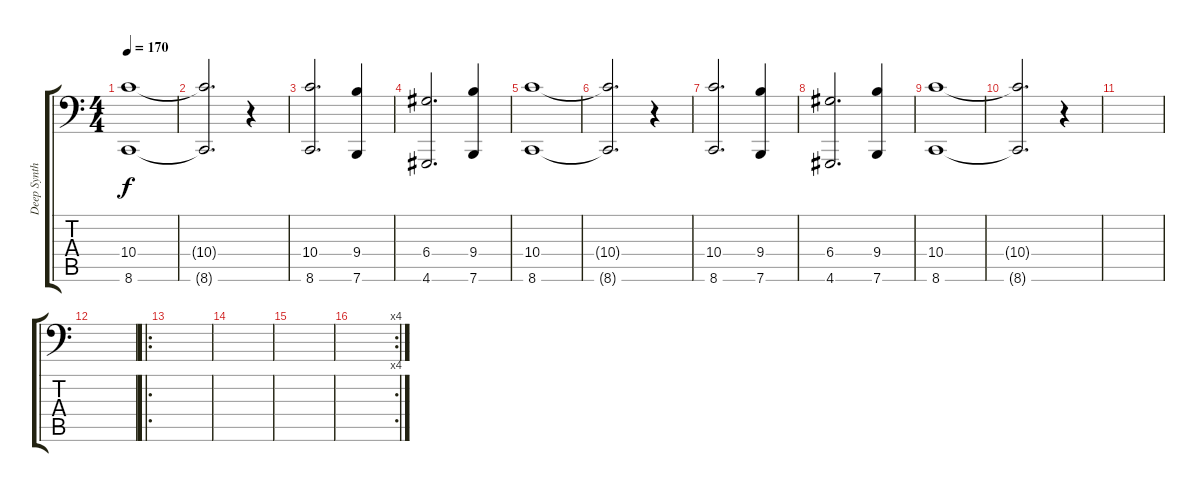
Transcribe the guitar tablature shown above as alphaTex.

\track ("Deep Synth." "Deep Synth") {instrument stringensemble1}
\staff {score tabs}
\tuning (E4 B3 G3 D3 A2 E1) {hide}
\ts (4 4)
\tempo 170
\clef f4
\ks c
(10.4 8.6).1{dy f} |
(10.4{t} 8.6{t}).2{d} r.4 |
(10.4 8.6).2{d} (9.4 7.6).4 |
(6.4 4.6).2{d} (9.4 7.6).4 |
(10.4 8.6).1 |
(10.4{t} 8.6{t}).2{d} r.4 |
(10.4 8.6).2{d} (9.4 7.6).4 |
(6.4 4.6).2{d} (9.4 7.6).4 |
(10.4 8.6).1 |
(10.4{t} 8.6{t}).2{d} r.4 |
|
|
\ro
|
|
|
\rc 4
